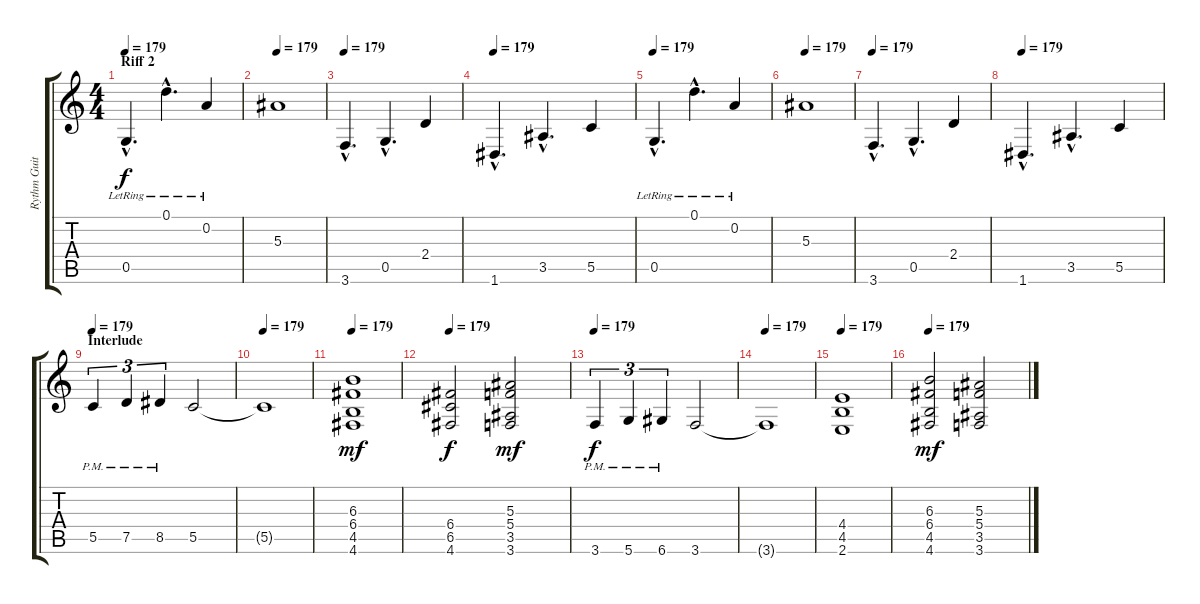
\track ("Rythm Guitar" "Rythm Guit") {instrument overdrivenguitar}
\staff {score tabs}
\tuning (D4 A3 F3 C3 G2 D2) {hide}
\ts (4 4)
\section ("" "Riff 2")
\tempo 179
\clef g2
\ks c
0.5{hac lr}.4{d dy f volume 9} 0.1{hac lr}.4{d} 0.2{lr}.4 |
\tempo 179
5.3.1 |
\tempo 179
3.6{hac}.4{d} 0.5{hac}.4{d} 2.4.4 |
\tempo 179
1.6{hac}.4{d} 3.5{hac}.4{d} 5.5.4 |
\tempo 179
0.5{hac lr}.4{d} 0.1{hac lr}.4{d} 0.2{lr}.4 |
\tempo 179
5.3.1 |
\tempo 179
3.6{hac}.4{d} 0.5{hac}.4{d} 2.4.4 |
\tempo 179
1.6{hac}.4{d} 3.5{hac}.4{d} 5.5.4 |
\section ("" "Interlude")
\tempo 179
5.5{pm}.4{tu (3 2) volume 13} 7.5{pm}.4{tu (3 2)} 8.5{pm}.4{tu (3 2)} 5.5.2 |
\tempo 179
5.5{t}.1 |
\tempo 179
(6.3 6.4 4.5 4.6).1{dy mf} |
\tempo 179
(6.4 6.5 4.6).2{dy f} (5.3 5.4 3.5 3.6).2{dy mf} |
\tempo 179
3.6{pm}.4{tu (3 2) dy f} 5.6{pm}.4{tu (3 2)} 6.6{pm}.4{tu (3 2)} 3.6.2 |
\tempo 179
3.6{t}.1 |
\tempo 179
(4.4 4.5 2.6).1 |
\tempo 179
(6.3 6.4 4.5 4.6).2{dy mf} (5.3 5.4 3.5 3.6).2
